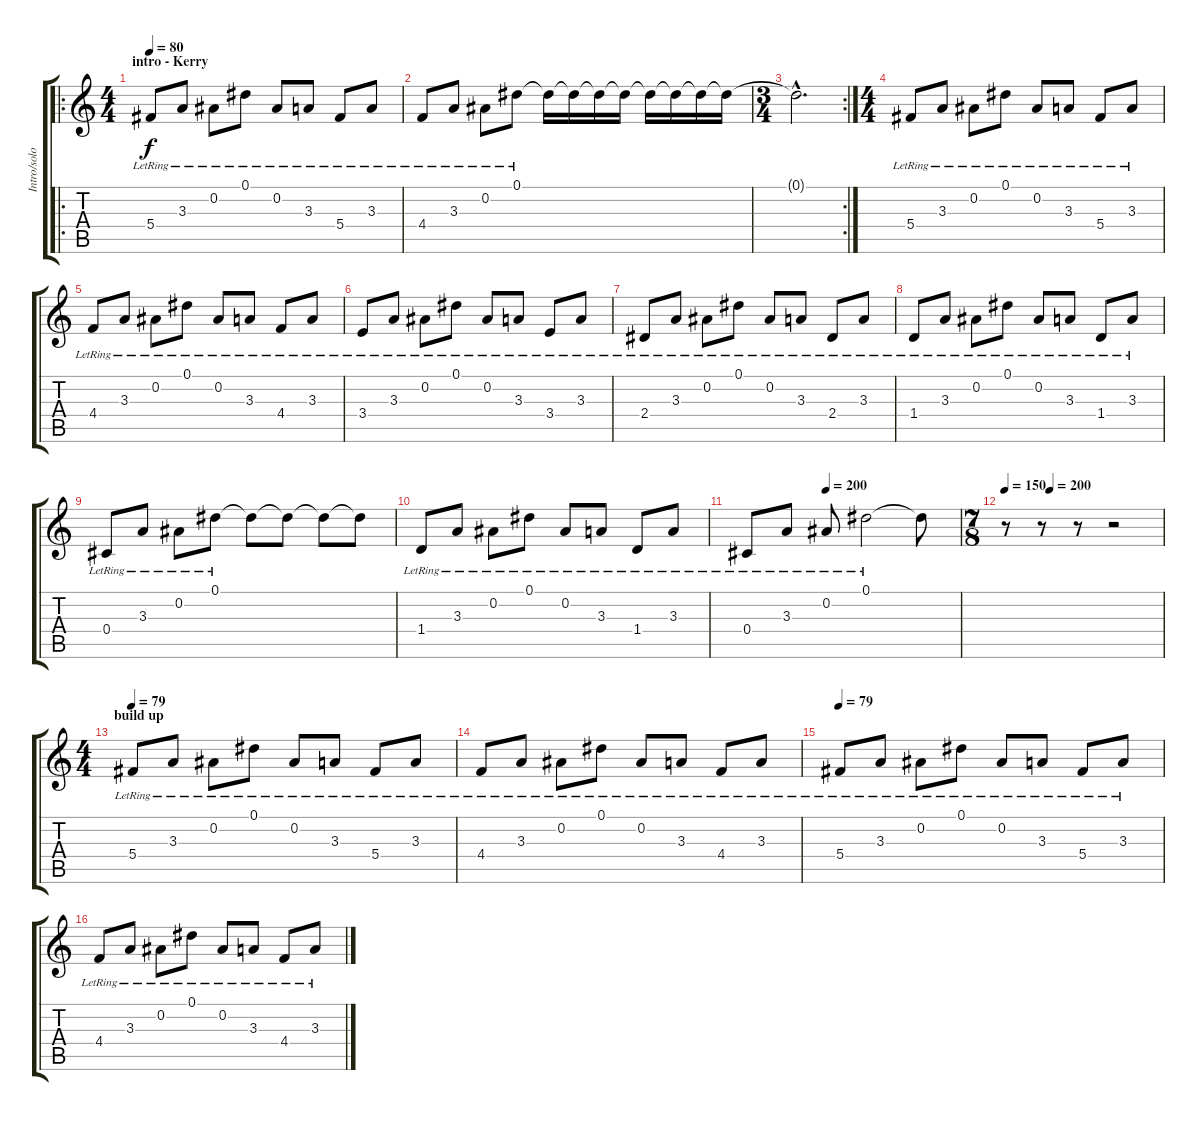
\track ("Intro/solo" "Intro/solo") {instrument electricguitarclean}
\staff {score tabs}
\tuning (Eb4 Bb3 Gb3 Db3 Ab2 Eb2) {hide}
\ro
\ts (4 4)
\section ("" "intro - Kerry")
\tempo 80
\clef g2
\ks c
5.4{lr}.8{dy f instrument electricguitarclean} 3.3{lr}.8 0.2{lr}.8 0.1{lr}.8 0.2{lr}.8 3.3{lr}.8 5.4{lr}.8 3.3{lr}.8 |
4.4{lr}.8 3.3{lr}.8 0.2{lr}.8 0.1{lr}.8 0.1{t}.16 0.1{t}.16 0.1{t}.16 0.1{t}.16 0.1{t}.16 0.1{t}.16 0.1{t}.16 0.1{t}.16 |
\rc 2
\ts (3 4)
0.1{hac t}.2{d} |
\ts (4 4)
5.4{lr}.8 3.3{lr}.8 0.2{lr}.8 0.1{lr}.8 0.2{lr}.8 3.3{lr}.8 5.4{lr}.8 3.3{lr}.8 |
4.4{lr}.8 3.3{lr}.8 0.2{lr}.8 0.1{lr}.8 0.2{lr}.8 3.3{lr}.8 4.4{lr}.8 3.3{lr}.8 |
3.4{lr}.8 3.3{lr}.8 0.2{lr}.8 0.1{lr}.8 0.2{lr}.8 3.3{lr}.8 3.4{lr}.8 3.3{lr}.8 |
2.4{lr}.8 3.3{lr}.8 0.2{lr}.8 0.1{lr}.8 0.2{lr}.8 3.3{lr}.8 2.4{lr}.8 3.3{lr}.8 |
1.4{lr}.8 3.3{lr}.8 0.2{lr}.8 0.1{lr}.8 0.2{lr}.8 3.3{lr}.8 1.4{lr}.8 3.3{lr}.8 |
0.4{lr}.8 3.3{lr}.8 0.2{lr}.8 0.1{lr}.8 0.1{t}.8 0.1{t}.8 0.1{t}.8 0.1{t}.8 |
1.4{lr}.8 3.3{lr}.8 0.2{lr}.8 0.1{lr}.8 0.2{lr}.8 3.3{lr}.8 1.4{lr}.8 3.3{lr}.8 |
\tempo (200 0.375)
0.4{lr}.8 3.3{lr}.8 0.2{lr}.8 0.1{lr}.2 0.1{t}.8 |
\ts (7 8)
\tempo 180
\tempo 150
\tempo (200 0.2857142857142857)
r.8 r.8 r.8 r.2 |
\ts (4 4)
\section ("" "build up")
\tempo 79
5.4{lr}.8{instrument electricguitarclean} 3.3{lr}.8 0.2{lr}.8 0.1{lr}.8 0.2{lr}.8 3.3{lr}.8 5.4{lr}.8 3.3{lr}.8 |
4.4{lr}.8 3.3{lr}.8 0.2{lr}.8 0.1{lr}.8 0.2{lr}.8 3.3{lr}.8 4.4{lr}.8 3.3{lr}.8 |
\tempo 79
5.4{lr}.8 3.3{lr}.8 0.2{lr}.8 0.1{lr}.8 0.2{lr}.8 3.3{lr}.8 5.4{lr}.8 3.3{lr}.8 |
4.4{lr}.8 3.3{lr}.8 0.2{lr}.8 0.1{lr}.8 0.2{lr}.8 3.3{lr}.8 4.4{lr}.8 3.3{lr}.8
